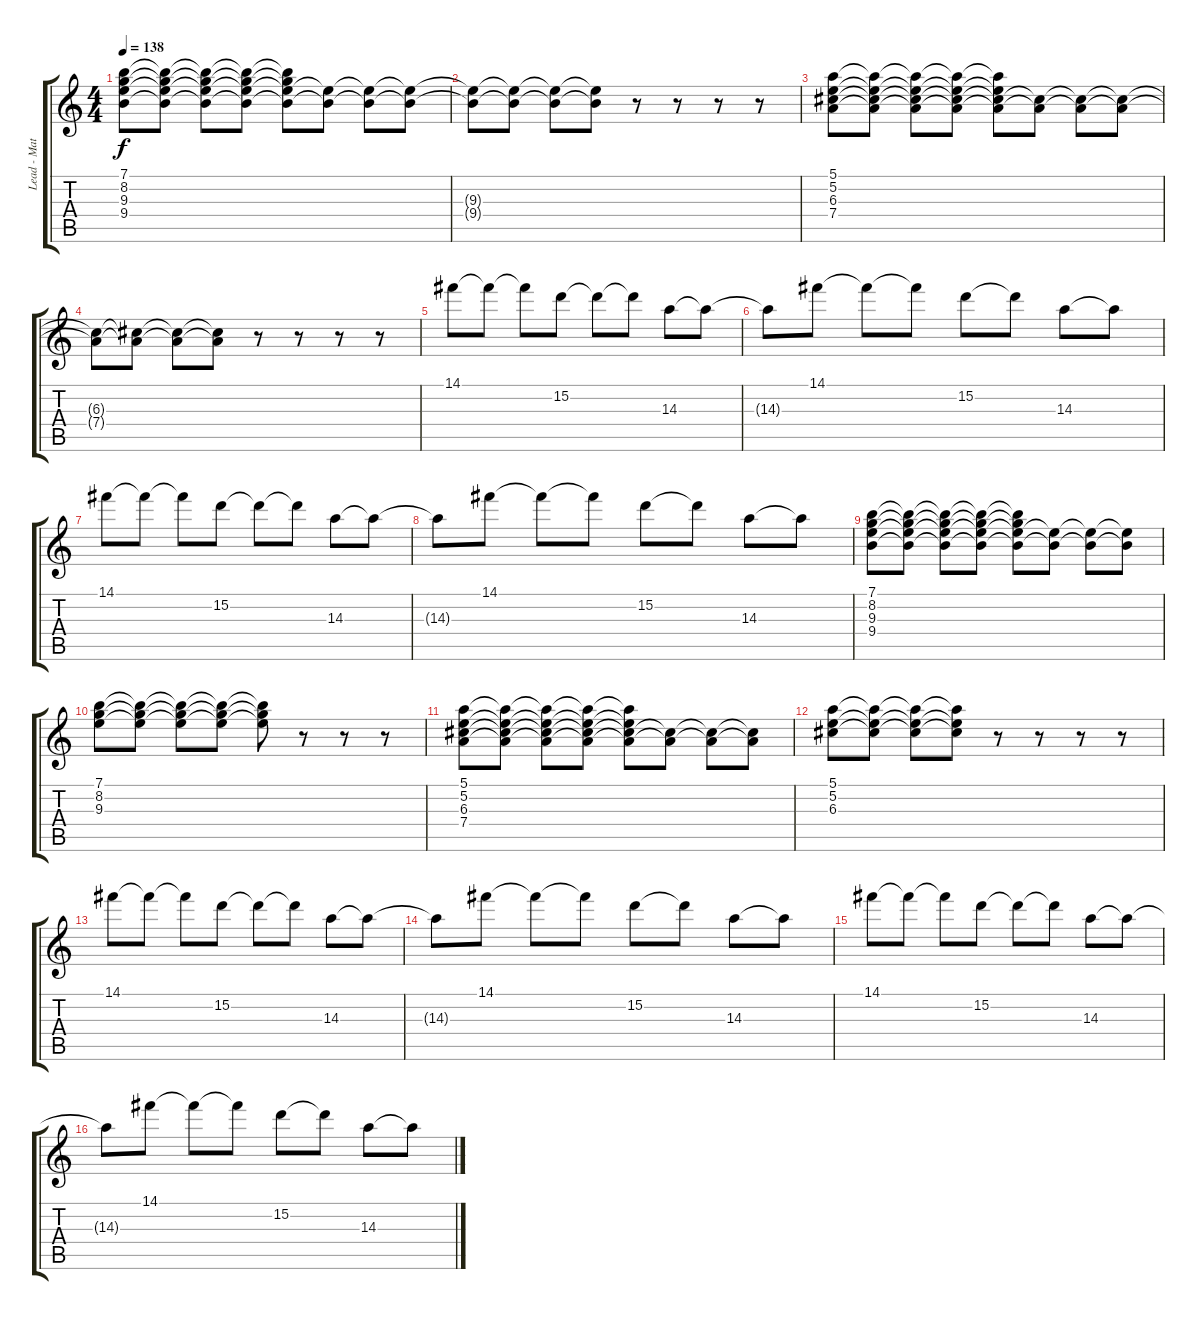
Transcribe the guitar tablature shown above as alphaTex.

\track ("Lead - Matthew" "Lead - Mat") {instrument distortionguitar}
\staff {score tabs}
\tuning (E4 B3 G3 D3 A2 E2) {hide}
\ts (4 4)
\tempo 138
\clef g2
\ks c
(7.1 8.2 9.3 9.4).8{dy f} (7.1{t} 8.2{t} 9.3{t} 9.4{t}).8 (7.1{t} 8.2{t} 9.3{t} 9.4{t}).8 (7.1{t} 8.2{t} 9.3{t} 9.4{t}).8 (7.1{t} 8.2{t} 9.3{t} 9.4{t}).8 (9.3{t} 9.4{t}).8 (9.3{t} 9.4{t}).8 (9.3{t} 9.4{t}).8 |
(9.3{t} 9.4{t}).8 (9.3{t} 9.4{t}).8 (9.3{t} 9.4{t}).8 (9.3{t} 9.4{t}).8 r.8 r.8 r.8 r.8 |
(5.1 5.2 6.3 7.4).8 (5.1{t} 5.2{t} 6.3{t} 7.4{t}).8 (5.1{t} 5.2{t} 6.3{t} 7.4{t}).8 (5.1{t} 5.2{t} 6.3{t} 7.4{t}).8 (5.1{t} 5.2{t} 6.3{t} 7.4{t}).8 (6.3{t} 7.4{t}).8 (6.3{t} 7.4{t}).8 (6.3{t} 7.4{t}).8 |
(6.3{t} 7.4{t}).8 (6.3{t} 7.4{t}).8 (6.3{t} 7.4{t}).8 (6.3{t} 7.4{t}).8 r.8 r.8 r.8 r.8 |
14.1.8 14.1{t}.8 14.1{t}.8 15.2.8 15.2{t}.8 15.2{t}.8 14.3.8 14.3{t}.8 |
14.3{t}.8 14.1.8 14.1{t}.8 14.1{t}.8 15.2.8 15.2{t}.8 14.3.8 14.3{t}.8 |
14.1.8 14.1{t}.8 14.1{t}.8 15.2.8 15.2{t}.8 15.2{t}.8 14.3.8 14.3{t}.8 |
14.3{t}.8 14.1.8 14.1{t}.8 14.1{t}.8 15.2.8 15.2{t}.8 14.3.8 14.3{t}.8 |
(7.1 8.2 9.3 9.4).8 (7.1{t} 8.2{t} 9.3{t} 9.4{t}).8 (7.1{t} 8.2{t} 9.3{t} 9.4{t}).8 (7.1{t} 8.2{t} 9.3{t} 9.4{t}).8 (7.1{t} 8.2{t} 9.3{t} 9.4{t}).8 (9.3{t} 9.4{t}).8 (9.3{t} 9.4{t}).8 (9.3{t} 9.4{t}).8 |
(7.1 8.2 9.3).8 (7.1{t} 8.2{t} 9.3{t}).8 (7.1{t} 8.2{t} 9.3{t}).8 (7.1{t} 8.2{t} 9.3{t}).8 (7.1{t} 8.2{t} 9.3{t}).8 r.8 r.8 r.8 |
(5.1 5.2 6.3 7.4).8 (5.1{t} 5.2{t} 6.3{t} 7.4{t}).8 (5.1{t} 5.2{t} 6.3{t} 7.4{t}).8 (5.1{t} 5.2{t} 6.3{t} 7.4{t}).8 (5.1{t} 5.2{t} 6.3{t} 7.4{t}).8 (6.3{t} 7.4{t}).8 (6.3{t} 7.4{t}).8 (6.3{t} 7.4{t}).8 |
(5.1 5.2 6.3).8 (5.1{t} 5.2{t} 6.3{t}).8 (5.1{t} 5.2{t} 6.3{t}).8 (5.1{t} 5.2{t} 6.3{t}).8 r.8 r.8 r.8 r.8 |
14.1.8 14.1{t}.8 14.1{t}.8 15.2.8 15.2{t}.8 15.2{t}.8 14.3.8 14.3{t}.8 |
14.3{t}.8 14.1.8 14.1{t}.8 14.1{t}.8 15.2.8 15.2{t}.8 14.3.8 14.3{t}.8 |
14.1.8 14.1{t}.8 14.1{t}.8 15.2.8 15.2{t}.8 15.2{t}.8 14.3.8 14.3{t}.8 |
14.3{t}.8 14.1.8 14.1{t}.8 14.1{t}.8 15.2.8 15.2{t}.8 14.3.8 14.3{t}.8
